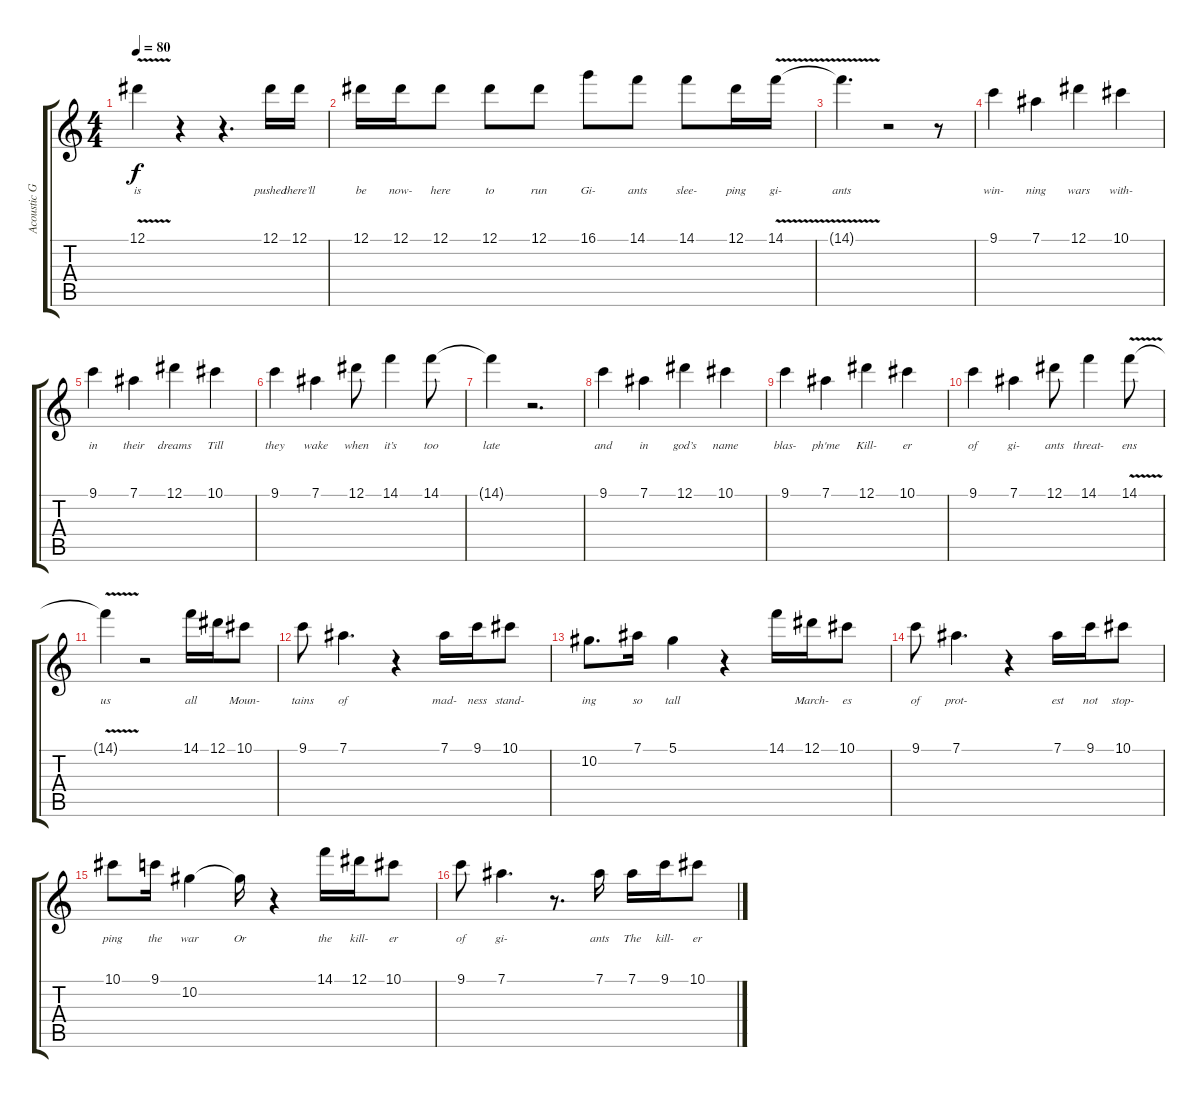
\track ("Acoustic Guitar/Vocals" "Acoustic G") {instrument acousticguitarsteel}
\staff {score tabs}
\tuning (Eb4 Bb3 Gb3 Db3 Ab2 Eb2) {hide}
\ts (4 4)
\tempo 80
\clef g2
\ks c
12.1{v}.4{lyrics (0 "is") lyrics (1 "") lyrics (2 "") lyrics (3 "") lyrics (4 "") dy f} r.4 r.4{d} 12.1.16{lyrics (0 "pushed") lyrics (1 "") lyrics (2 "") lyrics (3 "") lyrics (4 "")} 12.1.16{lyrics (0 "there’ll") lyrics (1 "") lyrics (2 "") lyrics (3 "") lyrics (4 "")} |
12.1.16{lyrics (0 "be") lyrics (1 "") lyrics (2 "") lyrics (3 "") lyrics (4 "")} 12.1.16{lyrics (0 "now-") lyrics (1 "") lyrics (2 "") lyrics (3 "") lyrics (4 "")} 12.1.8{lyrics (0 "here") lyrics (1 "") lyrics (2 "") lyrics (3 "") lyrics (4 "")} 12.1.8{lyrics (0 "to") lyrics (1 "") lyrics (2 "") lyrics (3 "") lyrics (4 "")} 12.1.8{lyrics (0 "run") lyrics (1 "") lyrics (2 "") lyrics (3 "") lyrics (4 "")} 16.1.8{lyrics (0 "Gi-") lyrics (1 "") lyrics (2 "") lyrics (3 "") lyrics (4 "")} 14.1.8{lyrics (0 "ants") lyrics (1 "") lyrics (2 "") lyrics (3 "") lyrics (4 "")} 14.1.8{lyrics (0 "slee-") lyrics (1 "") lyrics (2 "") lyrics (3 "") lyrics (4 "")} 12.1.16{lyrics (0 "ping") lyrics (1 "") lyrics (2 "") lyrics (3 "") lyrics (4 "")} 14.1{v}.16{lyrics (0 "gi-") lyrics (1 "") lyrics (2 "") lyrics (3 "") lyrics (4 "")} |
14.1{t}.4{d lyrics (0 "ants") lyrics (1 "") lyrics (2 "") lyrics (3 "") lyrics (4 "")} r.2 r.8 |
9.1.4{lyrics (0 "win-") lyrics (1 "") lyrics (2 "") lyrics (3 "") lyrics (4 "")} 7.1.4{lyrics (0 "ning") lyrics (1 "") lyrics (2 "") lyrics (3 "") lyrics (4 "")} 12.1.4{lyrics (0 "wars") lyrics (1 "") lyrics (2 "") lyrics (3 "") lyrics (4 "")} 10.1.4{lyrics (0 "with-") lyrics (1 "") lyrics (2 "") lyrics (3 "") lyrics (4 "")} |
9.1.4{lyrics (0 "in") lyrics (1 "") lyrics (2 "") lyrics (3 "") lyrics (4 "")} 7.1.4{lyrics (0 "their") lyrics (1 "") lyrics (2 "") lyrics (3 "") lyrics (4 "")} 12.1.4{lyrics (0 "dreams") lyrics (1 "") lyrics (2 "") lyrics (3 "") lyrics (4 "")} 10.1.4{lyrics (0 "Till") lyrics (1 "") lyrics (2 "") lyrics (3 "") lyrics (4 "")} |
9.1.4{lyrics (0 "they") lyrics (1 "") lyrics (2 "") lyrics (3 "") lyrics (4 "")} 7.1.4{lyrics (0 "wake") lyrics (1 "") lyrics (2 "") lyrics (3 "") lyrics (4 "")} 12.1.8{lyrics (0 "when") lyrics (1 "") lyrics (2 "") lyrics (3 "") lyrics (4 "")} 14.1.4{lyrics (0 "it’s") lyrics (1 "") lyrics (2 "") lyrics (3 "") lyrics (4 "")} 14.1.8{lyrics (0 "too") lyrics (1 "") lyrics (2 "") lyrics (3 "") lyrics (4 "")} |
14.1{t}.4{lyrics (0 "late") lyrics (1 "") lyrics (2 "") lyrics (3 "") lyrics (4 "")} r.2{d} |
9.1.4{lyrics (0 "and") lyrics (1 "") lyrics (2 "") lyrics (3 "") lyrics (4 "")} 7.1.4{lyrics (0 "in") lyrics (1 "") lyrics (2 "") lyrics (3 "") lyrics (4 "")} 12.1.4{lyrics (0 "god’s") lyrics (1 "") lyrics (2 "") lyrics (3 "") lyrics (4 "")} 10.1.4{lyrics (0 "name") lyrics (1 "") lyrics (2 "") lyrics (3 "") lyrics (4 "")} |
9.1.4{lyrics (0 "blas-") lyrics (1 "") lyrics (2 "") lyrics (3 "") lyrics (4 "")} 7.1.4{lyrics (0 "ph'me") lyrics (1 "") lyrics (2 "") lyrics (3 "") lyrics (4 "")} 12.1.4{lyrics (0 "Kill-") lyrics (1 "") lyrics (2 "") lyrics (3 "") lyrics (4 "")} 10.1.4{lyrics (0 "er") lyrics (1 "") lyrics (2 "") lyrics (3 "") lyrics (4 "")} |
9.1.4{lyrics (0 "of") lyrics (1 "") lyrics (2 "") lyrics (3 "") lyrics (4 "")} 7.1.4{lyrics (0 "gi-") lyrics (1 "") lyrics (2 "") lyrics (3 "") lyrics (4 "")} 12.1.8{lyrics (0 "ants") lyrics (1 "") lyrics (2 "") lyrics (3 "") lyrics (4 "")} 14.1.4{lyrics (0 "threat-") lyrics (1 "") lyrics (2 "") lyrics (3 "") lyrics (4 "")} 14.1{v}.8{lyrics (0 "ens") lyrics (1 "") lyrics (2 "") lyrics (3 "") lyrics (4 "")} |
14.1{t}.4{lyrics (0 "us") lyrics (1 "") lyrics (2 "") lyrics (3 "") lyrics (4 "")} r.2 14.1.16{lyrics (0 "all") lyrics (1 "") lyrics (2 "") lyrics (3 "") lyrics (4 "")} 12.1.16{lyrics (0 "") lyrics (1 "") lyrics (2 "") lyrics (3 "") lyrics (4 "")} 10.1.8{lyrics (0 "Moun-") lyrics (1 "") lyrics (2 "") lyrics (3 "") lyrics (4 "")} |
9.1.8{lyrics (0 "tains") lyrics (1 "") lyrics (2 "") lyrics (3 "") lyrics (4 "")} 7.1.4{d lyrics (0 "of") lyrics (1 "") lyrics (2 "") lyrics (3 "") lyrics (4 "")} r.4 7.1.16{lyrics (0 "mad-") lyrics (1 "") lyrics (2 "") lyrics (3 "") lyrics (4 "")} 9.1.16{lyrics (0 "ness") lyrics (1 "") lyrics (2 "") lyrics (3 "") lyrics (4 "")} 10.1.8{lyrics (0 "stand-") lyrics (1 "") lyrics (2 "") lyrics (3 "") lyrics (4 "")} |
10.2.8{d lyrics (0 "ing") lyrics (1 "") lyrics (2 "") lyrics (3 "") lyrics (4 "")} 7.1.16{lyrics (0 "so") lyrics (1 "") lyrics (2 "") lyrics (3 "") lyrics (4 "")} 5.1.4{lyrics (0 "tall") lyrics (1 "") lyrics (2 "") lyrics (3 "") lyrics (4 "")} r.4 14.1.16{lyrics (0 "") lyrics (1 "") lyrics (2 "") lyrics (3 "") lyrics (4 "")} 12.1.16{lyrics (0 "March-") lyrics (1 "") lyrics (2 "") lyrics (3 "") lyrics (4 "")} 10.1.8{lyrics (0 "es") lyrics (1 "") lyrics (2 "") lyrics (3 "") lyrics (4 "")} |
9.1.8{lyrics (0 "of") lyrics (1 "") lyrics (2 "") lyrics (3 "") lyrics (4 "")} 7.1.4{d lyrics (0 "prot-") lyrics (1 "") lyrics (2 "") lyrics (3 "") lyrics (4 "")} r.4 7.1.16{lyrics (0 "est") lyrics (1 "") lyrics (2 "") lyrics (3 "") lyrics (4 "")} 9.1.16{lyrics (0 "not") lyrics (1 "") lyrics (2 "") lyrics (3 "") lyrics (4 "")} 10.1.8{lyrics (0 "stop-") lyrics (1 "") lyrics (2 "") lyrics (3 "") lyrics (4 "")} |
10.1.8{lyrics (0 "ping") lyrics (1 "") lyrics (2 "") lyrics (3 "") lyrics (4 "")} 9.1.16{lyrics (0 "the") lyrics (1 "") lyrics (2 "") lyrics (3 "") lyrics (4 "")} 10.2.4{lyrics (0 "war") lyrics (1 "") lyrics (2 "") lyrics (3 "") lyrics (4 "")} 10.2{t}.16{lyrics (0 "Or") lyrics (1 "") lyrics (2 "") lyrics (3 "") lyrics (4 "")} r.4 14.1.16{lyrics (0 "the") lyrics (1 "") lyrics (2 "") lyrics (3 "") lyrics (4 "")} 12.1.16{lyrics (0 "kill-") lyrics (1 "") lyrics (2 "") lyrics (3 "") lyrics (4 "")} 10.1.8{lyrics (0 "er") lyrics (1 "") lyrics (2 "") lyrics (3 "") lyrics (4 "")} |
9.1.8{lyrics (0 "of") lyrics (1 "") lyrics (2 "") lyrics (3 "") lyrics (4 "")} 7.1.4{d lyrics (0 "gi-") lyrics (1 "") lyrics (2 "") lyrics (3 "") lyrics (4 "")} r.8{d} 7.1.16{lyrics (0 "ants") lyrics (1 "") lyrics (2 "") lyrics (3 "") lyrics (4 "")} 7.1.16{lyrics (0 "The") lyrics (1 "") lyrics (2 "") lyrics (3 "") lyrics (4 "")} 9.1.16{lyrics (0 "kill-") lyrics (1 "") lyrics (2 "") lyrics (3 "") lyrics (4 "")} 10.1.8{lyrics (0 "er") lyrics (1 "") lyrics (2 "") lyrics (3 "") lyrics (4 "")}
